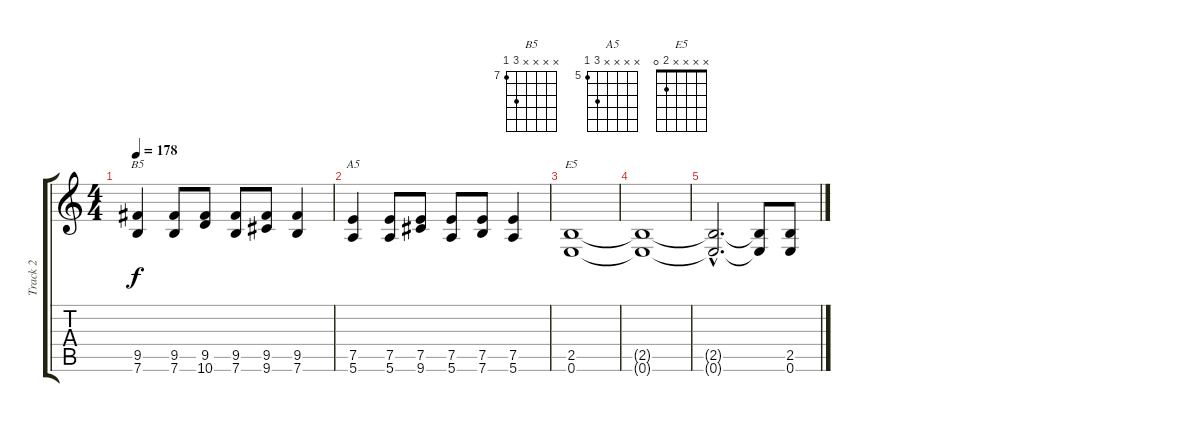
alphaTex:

\track ("Track 2" "Track 2") {instrument distortionguitar}
\staff {score tabs}
\tuning (E4 B3 G3 D3 A2 E2) {hide}
\chord ("B5" x x x x 9 7) {firstfret 7}
\chord ("A5" x x x x 7 5) {firstfret 5}
\chord ("E5" x x x x 2 0)
\ts (4 4)
\tempo 178
\clef g2
\ks c
(9.5 7.6).4{ch "B5" dy f} (9.5 7.6).8 (9.5 10.6).8 (9.5 7.6).8 (9.5 9.6).8 (9.5 7.6).4 |
(7.5 5.6).4{ch "A5"} (7.5 5.6).8 (7.5 9.6).8 (7.5 5.6).8 (7.5 7.6).8 (7.5 5.6).4 |
(2.5 0.6).1{ch "E5"} |
(2.5{t} 0.6{t}).1 |
(2.5{hac t} 0.6{hac t}).2{d} (2.5{t} 0.6{t}).8 (2.5 0.6).8
